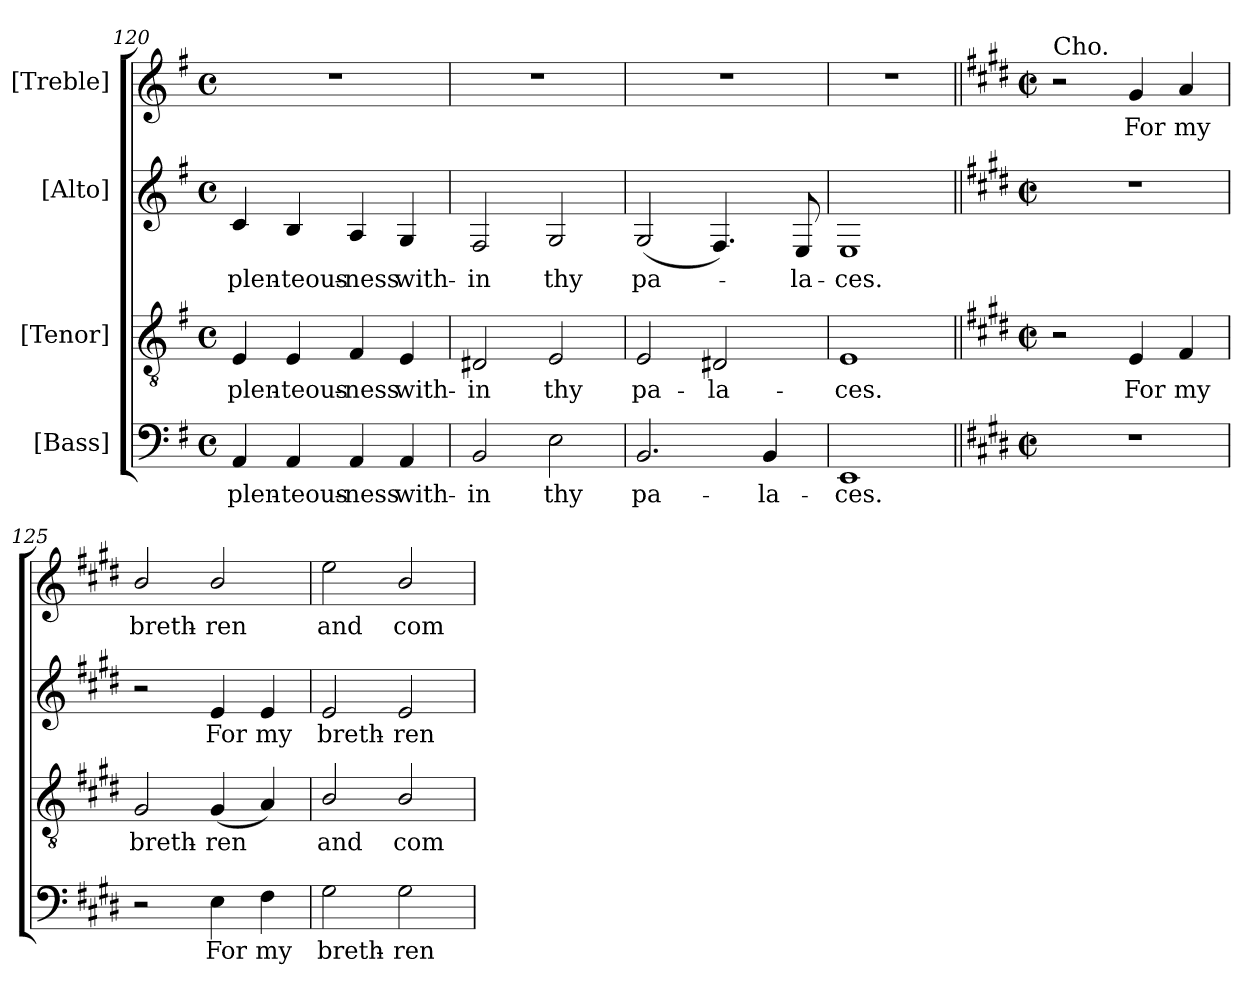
**kern	**text	**kern	**text	**kern	**text	**kern	**text
*part4	*part4	*part3	*part3	*part2	*part2	*part1	*part1
*staff4	*staff4	*staff3	*staff3	*staff2	*staff2	*staff1	*staff1
*I"[Bass]	*	*I"[Tenor]	*	*I"[Alto]	*	*I"[Treble]	*
*clefF4	*	*clefGv2	*	*clefG2	*	*clefG2	*
*	*	*ITrd7c12	*	*	*	*	*
*k[f#]	*	*k[f#]	*	*k[f#]	*	*k[f#]	*
*e:	*	*e:	*	*e:	*	*e:	*
*M4/4	*	*M4/4	*	*M4/4	*	*M4/4	*
*met(c)	*	*met(c)	*	*met(c)	*	*met(c)	*
=120	=120	=120	=120	=120	=120	=120	=120
!	!LO:LY:b:color=#000000	!	!	!	!	!	!
!	!	!	!LO:LY:b:color=#000000	!	!	!	!
!	!	!	!	!	!LO:LY:b:color=#000000	!	!
4AAi/	plen-	4EEi/	plen-	4ci/	plen-	1r	.
!	!LO:LY:b:color=#000000	!	!	!	!	!	!
!	!	!	!LO:LY:b:color=#000000	!	!	!	!
!	!	!	!	!	!LO:LY:b:color=#000000	!	!
4AAi/	-teous-	4EEi/	-teous-	4Bi/	-teous-	.	.
!	!LO:LY:b:color=#000000	!	!	!	!	!	!
!	!	!	!LO:LY:b:color=#000000	!	!	!	!
!	!	!	!	!	!LO:LY:b:color=#000000	!	!
4AAi/	-ness	4FF#i/	-ness	4Ai/	-ness	.	.
!	!LO:LY:b:color=#000000	!	!	!	!	!	!
!	!	!	!LO:LY:b:color=#000000	!	!	!	!
!	!	!	!	!	!LO:LY:b:color=#000000	!	!
4AAi/	with-	4EEi/	with-	4Gi/	with-	.	.
=121	=121	=121	=121	=121	=121	=121	=121
!	!LO:LY:b:color=#000000	!	!	!	!	!	!
!	!	!	!LO:LY:b:color=#000000	!	!	!	!
!	!	!	!	!	!LO:LY:b:color=#000000	!	!
2BBi/	-in	2DD#Xi/	-in	2F#i/	-in	1r	.
!	!LO:LY:b:color=#000000	!	!	!	!	!	!
!	!	!	!LO:LY:b:color=#000000	!	!	!	!
!	!	!	!	!	!LO:LY:b:color=#000000	!	!
2Ei\	thy	2EEi/	thy	2Gi/	thy	.	.
=122	=122	=122	=122	=122	=122	=122	=122
!	!LO:LY:b:color=#000000	!	!	!	!	!	!
!	!	!	!LO:LY:b:color=#000000	!	!	!	!
!	!	!	!	!	!LO:LY:b:color=#000000	!	!
2.BBi/	pa-	2EEi/	pa-	(2Gi/	pa-	1r	.
!	!	!	!LO:LY:b:color=#000000	!	!	!	!
.	.	2DD#Xi/	-la-	4.F#i/)	.	.	.
!	!LO:LY:b:color=#000000	!	!	!	!	!	!
4BBi/	-la-	.	.	.	.	.	.
!	!	!	!	!	!LO:LY:b:color=#000000	!	!
.	.	.	.	8Ei/	-la-	.	.
=123	=123	=123	=123	=123	=123	=123	=123
!	!LO:LY:b:color=#000000	!	!	!	!	!	!
!	!	!	!LO:LY:b:color=#000000	!	!	!	!
!	!	!	!	!	!LO:LY:b:color=#000000	!	!
1EEi	-ces.	1EEi	-ces.	1Ei	-ces.	1r	.
!!LO:PB:g=z
=124||	=124||	=124||	=124||	=124||	=124||	=124||	=124||
*k[f#c#g#d#]	*	*k[f#c#g#d#]	*	*k[f#c#g#d#]	*	*k[f#c#g#d#]	*
*E:	*	*E:	*	*E:	*	*E:	*
*M2/2	*	*M2/2	*	*M2/2	*	*M2/2	*
*met(c|)	*	*met(c|)	*	*met(c|)	*	*met(c|)	*
!	!	!	!	!	!	!LO:TX:a:t=Cho.	!
1r	.	2r	.	1r	.	2r	.
!	!	!	!LO:LY:b:color=#000000	!	!	!	!
!	!	!	!	!	!	!	!LO:LY:b:color=#000000
.	.	4EEi/	For	.	.	4g#i/	For
!	!	!	!LO:LY:b:color=#000000	!	!	!	!
!	!	!	!	!	!	!	!LO:LY:b:color=#000000
.	.	4FF#i/	my	.	.	4ai/	my
=125	=125	=125	=125	=125	=125	=125	=125
!	!	!	!LO:LY:b:color=#000000	!	!	!	!
!	!	!	!	!	!	!	!LO:LY:b:color=#000000
2r	.	2GG#i/	breth-	2r	.	2bi/	breth-
!	!LO:LY:b:color=#000000	!	!	!	!	!	!
!	!	!	!LO:LY:b:color=#000000	!	!	!	!
!	!	!	!	!	!LO:LY:b:color=#000000	!	!
!	!	!	!	!	!	!	!LO:LY:b:color=#000000
4Ei\	For	(4GG#i/	-ren	4ei/	For	2bi/	-ren
!	!LO:LY:b:color=#000000	!	!	!	!	!	!
!	!	!	!	!	!LO:LY:b:color=#000000	!	!
4F#i\	my	4AAi/)	.	4ei/	my	.	.
=126	=126	=126	=126	=126	=126	=126	=126
!	!LO:LY:b:color=#000000	!	!	!	!	!	!
!	!	!	!LO:LY:b:color=#000000	!	!	!	!
!	!	!	!	!	!LO:LY:b:color=#000000	!	!
!	!	!	!	!	!	!	!LO:LY:b:color=#000000
2G#i\	breth-	2BBi/	and	2ei/	breth-	2eei\	and
!	!LO:LY:b:color=#000000	!	!	!	!	!	!
!	!	!	!LO:LY:b:color=#000000	!	!	!	!
!	!	!	!	!	!LO:LY:b:color=#000000	!	!
!	!	!	!	!	!	!	!LO:LY:b:color=#000000
2G#i\	-ren	2BBi/	com-	2ei/	-ren	2bi/	com-
=	=	=	=	=	=	=	=
*-	*-	*-	*-	*-	*-	*-	*-
